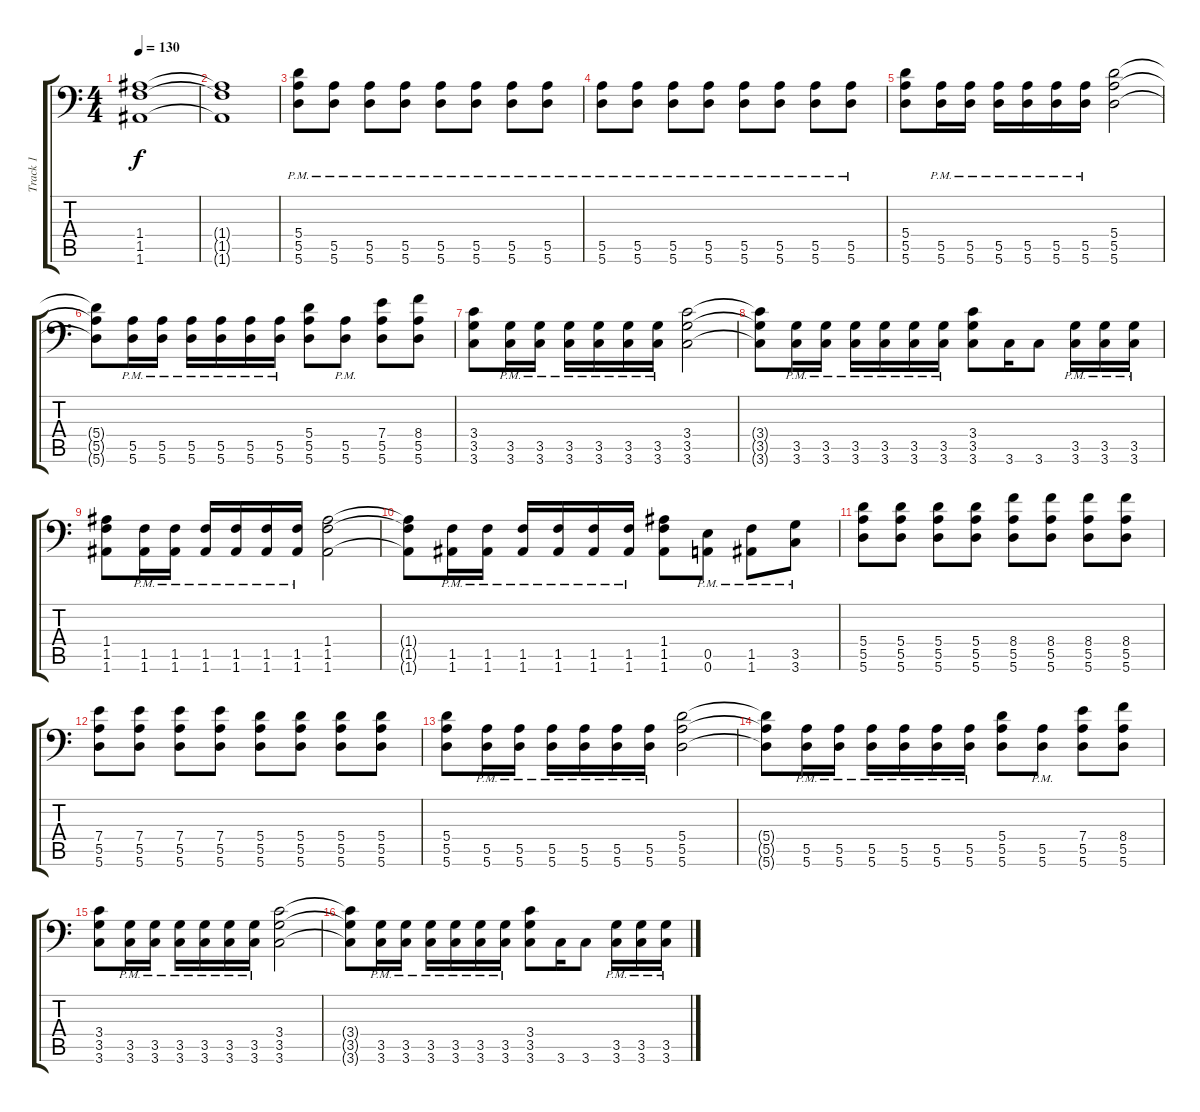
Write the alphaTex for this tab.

\track ("Track 1" "Track 1") {instrument distortionguitar}
\staff {score tabs}
\tuning (B3 Gb3 D3 A2 E2 A1) {hide}
\ts (4 4)
\tempo 130
\clef f4
\ks c
(1.4 1.5 1.6).1{dy f} |
(1.4{t} 1.5{t} 1.6{t}).1 |
(5.4{pm} 5.5{pm} 5.6{pm}).8 (5.5{pm} 5.6{pm}).8 (5.5{pm} 5.6{pm}).8 (5.5{pm} 5.6{pm}).8 (5.5{pm} 5.6{pm}).8 (5.5{pm} 5.6{pm}).8 (5.5{pm} 5.6{pm}).8 (5.5{pm} 5.6{pm}).8 |
(5.5{pm} 5.6{pm}).8 (5.5{pm} 5.6{pm}).8 (5.5{pm} 5.6{pm}).8 (5.5{pm} 5.6{pm}).8 (5.5{pm} 5.6{pm}).8 (5.5{pm} 5.6{pm}).8 (5.5{pm} 5.6{pm}).8 (5.5{pm} 5.6{pm}).8 |
(5.4 5.5 5.6).8 (5.5{pm} 5.6{pm}).16 (5.5{pm} 5.6{pm}).16 (5.5{pm} 5.6{pm}).16 (5.5{pm} 5.6{pm}).16 (5.5{pm} 5.6{pm}).16 (5.5{pm} 5.6{pm}).16 (5.4 5.5 5.6).2 |
(5.4{t} 5.5{t} 5.6{t}).8 (5.5{pm} 5.6{pm}).16 (5.5{pm} 5.6{pm}).16 (5.5{pm} 5.6{pm}).16 (5.5{pm} 5.6{pm}).16 (5.5{pm} 5.6{pm}).16 (5.5{pm} 5.6{pm}).16 (5.4 5.5 5.6).8 (5.5{pm} 5.6{pm}).8 (7.4 5.5 5.6).8 (8.4 5.5 5.6).8 |
(3.4 3.5 3.6).8 (3.5{pm} 3.6{pm}).16 (3.5{pm} 3.6{pm}).16 (3.5{pm} 3.6{pm}).16 (3.5{pm} 3.6{pm}).16 (3.5{pm} 3.6{pm}).16 (3.5{pm} 3.6{pm}).16 (3.4 3.5 3.6).2 |
(3.4{t} 3.5{t} 3.6{t}).8 (3.5{pm} 3.6{pm}).16 (3.5{pm} 3.6{pm}).16 (3.5{pm} 3.6{pm}).16 (3.5{pm} 3.6{pm}).16 (3.5{pm} 3.6{pm}).16 (3.5{pm} 3.6{pm}).16 (3.4 3.5 3.6).8 3.6.16 3.6.8 (3.5{pm} 3.6{pm}).16 (3.5{pm} 3.6{pm}).16 (3.5{pm} 3.6{pm}).16 |
(1.4 1.5 1.6).8 (1.5{pm} 1.6{pm}).16 (1.5{pm} 1.6{pm}).16 (1.5{pm} 1.6{pm}).16 (1.5{pm} 1.6{pm}).16 (1.5{pm} 1.6{pm}).16 (1.5{pm} 1.6{pm}).16 (1.4 1.5 1.6).2 |
(1.4{t} 1.5{t} 1.6{t}).8 (1.5{pm} 1.6{pm}).16 (1.5{pm} 1.6{pm}).16 (1.5{pm} 1.6{pm}).16 (1.5{pm} 1.6{pm}).16 (1.5{pm} 1.6{pm}).16 (1.5{pm} 1.6{pm}).16 (1.4 1.5 1.6).8 (0.5{pm} 0.6{pm}).8 (1.5{pm} 1.6{pm}).8 (3.5{pm} 3.6{pm}).8 |
(5.4 5.5 5.6).8 (5.4 5.5 5.6).8 (5.4 5.5 5.6).8 (5.4 5.5 5.6).8 (8.4 5.5 5.6).8 (8.4 5.5 5.6).8 (8.4 5.5 5.6).8 (8.4 5.5 5.6).8 |
(7.4 5.5 5.6).8 (7.4 5.5 5.6).8 (7.4 5.5 5.6).8 (7.4 5.5 5.6).8 (5.4 5.5 5.6).8 (5.4 5.5 5.6).8 (5.4 5.5 5.6).8 (5.4 5.5 5.6).8 |
(5.4 5.5 5.6).8 (5.5{pm} 5.6{pm}).16 (5.5{pm} 5.6{pm}).16 (5.5{pm} 5.6{pm}).16 (5.5{pm} 5.6{pm}).16 (5.5{pm} 5.6{pm}).16 (5.5{pm} 5.6{pm}).16 (5.4 5.5 5.6).2 |
(5.4{t} 5.5{t} 5.6{t}).8 (5.5{pm} 5.6{pm}).16 (5.5{pm} 5.6{pm}).16 (5.5{pm} 5.6{pm}).16 (5.5{pm} 5.6{pm}).16 (5.5{pm} 5.6{pm}).16 (5.5{pm} 5.6{pm}).16 (5.4 5.5 5.6).8 (5.5{pm} 5.6{pm}).8 (7.4 5.5 5.6).8 (8.4 5.5 5.6).8 |
(3.4 3.5 3.6).8 (3.5{pm} 3.6{pm}).16 (3.5{pm} 3.6{pm}).16 (3.5{pm} 3.6{pm}).16 (3.5{pm} 3.6{pm}).16 (3.5{pm} 3.6{pm}).16 (3.5{pm} 3.6{pm}).16 (3.4 3.5 3.6).2 |
(3.4{t} 3.5{t} 3.6{t}).8 (3.5{pm} 3.6{pm}).16 (3.5{pm} 3.6{pm}).16 (3.5{pm} 3.6{pm}).16 (3.5{pm} 3.6{pm}).16 (3.5{pm} 3.6{pm}).16 (3.5{pm} 3.6{pm}).16 (3.4 3.5 3.6).8 3.6.16 3.6.8 (3.5{pm} 3.6{pm}).16 (3.5{pm} 3.6{pm}).16 (3.5{pm} 3.6{pm}).16
